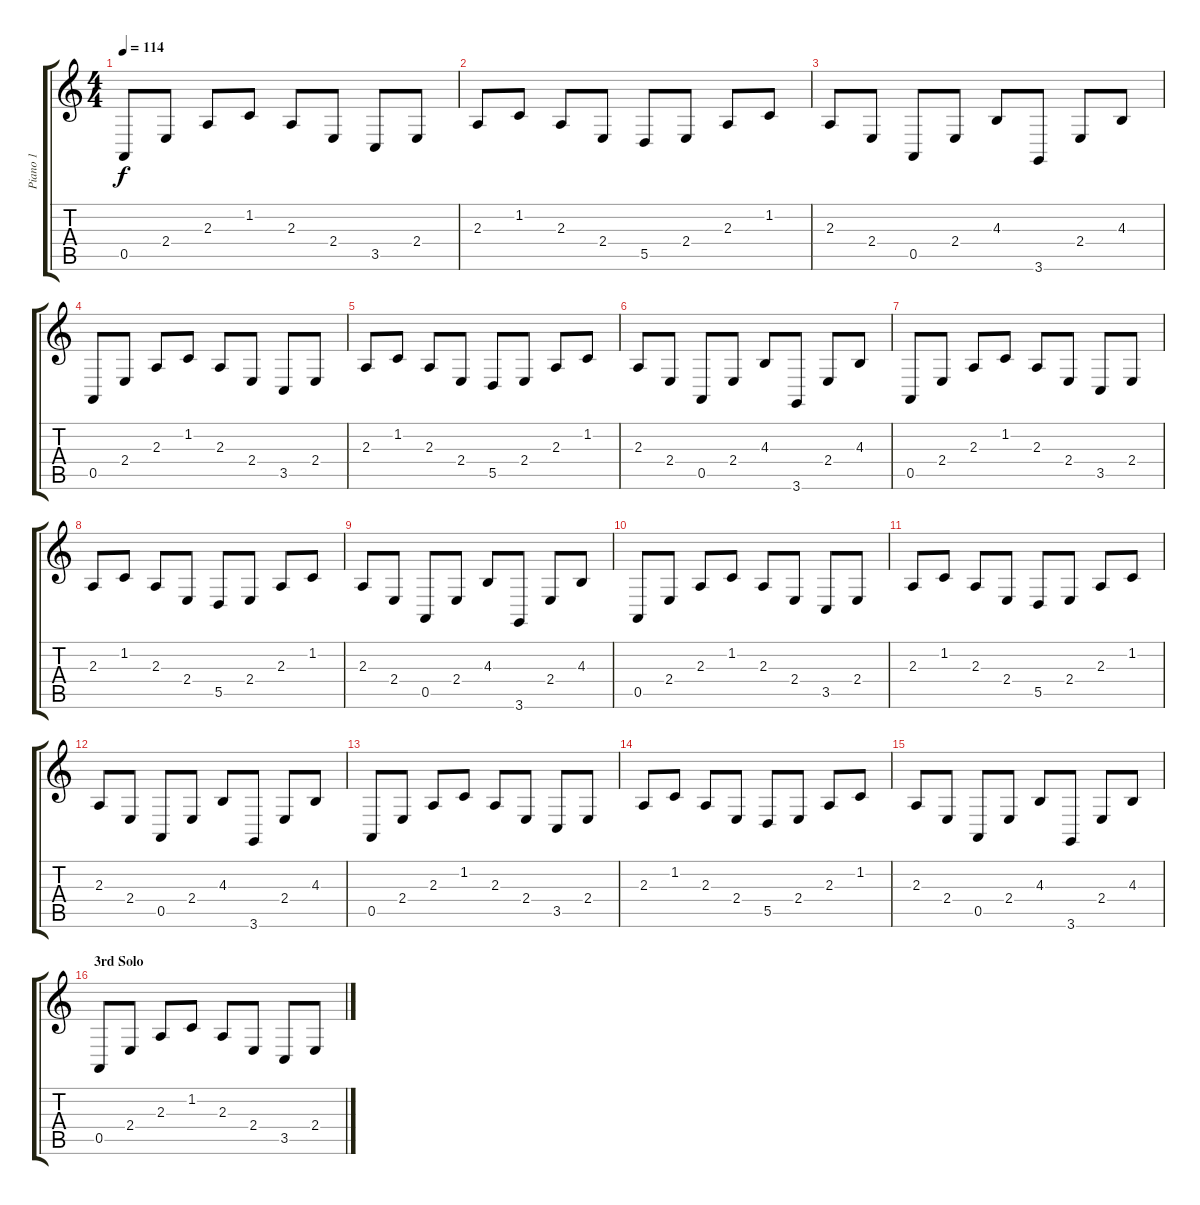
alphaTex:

\track ("Piano 1" "Piano 1") {instrument acousticgrandpiano}
\staff {score tabs}
\tuning (E4 B3 G3 D3 A2 E2) {hide}
\ts (4 4)
\tempo 114
\clef g2
\ks c
0.5.8{dy f} 2.4.8 2.3.8 1.2.8 2.3.8 2.4.8 3.5.8 2.4.8 |
2.3.8 1.2.8 2.3.8 2.4.8 5.5.8 2.4.8 2.3.8 1.2.8 |
2.3.8 2.4.8 0.5.8 2.4.8 4.3.8 3.6.8 2.4.8 4.3.8 |
0.5.8 2.4.8 2.3.8 1.2.8 2.3.8 2.4.8 3.5.8 2.4.8 |
2.3.8 1.2.8 2.3.8 2.4.8 5.5.8 2.4.8 2.3.8 1.2.8 |
2.3.8 2.4.8 0.5.8 2.4.8 4.3.8 3.6.8 2.4.8 4.3.8 |
0.5.8 2.4.8 2.3.8 1.2.8 2.3.8 2.4.8 3.5.8 2.4.8 |
2.3.8 1.2.8 2.3.8 2.4.8 5.5.8 2.4.8 2.3.8 1.2.8 |
2.3.8 2.4.8 0.5.8 2.4.8 4.3.8 3.6.8 2.4.8 4.3.8 |
0.5.8 2.4.8 2.3.8 1.2.8 2.3.8 2.4.8 3.5.8 2.4.8 |
2.3.8 1.2.8 2.3.8 2.4.8 5.5.8 2.4.8 2.3.8 1.2.8 |
2.3.8 2.4.8 0.5.8 2.4.8 4.3.8 3.6.8 2.4.8 4.3.8 |
0.5.8 2.4.8 2.3.8 1.2.8 2.3.8 2.4.8 3.5.8 2.4.8 |
2.3.8 1.2.8 2.3.8 2.4.8 5.5.8 2.4.8 2.3.8 1.2.8 |
2.3.8 2.4.8 0.5.8 2.4.8 4.3.8 3.6.8 2.4.8 4.3.8 |
\section ("" "3rd Solo")
0.5.8 2.4.8 2.3.8 1.2.8 2.3.8 2.4.8 3.5.8 2.4.8
